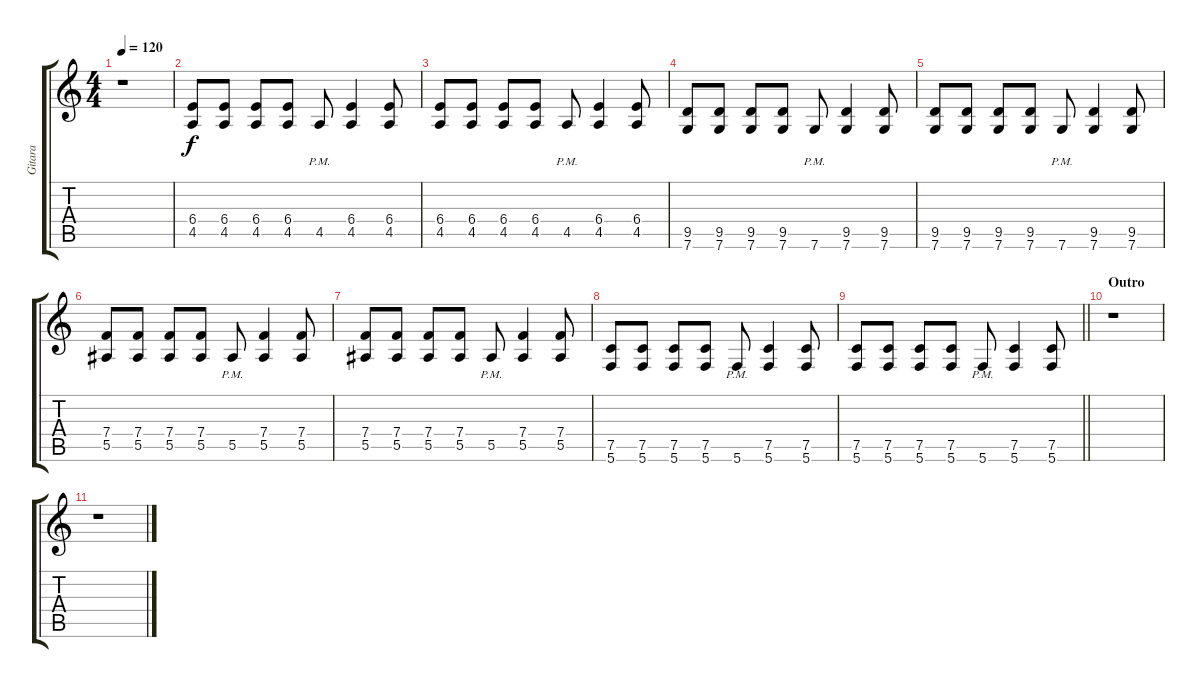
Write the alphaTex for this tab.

\track ("Gitara" "Gitara") {instrument distortionguitar}
\staff {score tabs}
\tuning (C4 G3 Eb3 Bb2 F2 C2) {hide}
\ts (4 4)
\tempo 120
\clef g2
\ks c
r.1{dy f} |
(6.4 4.5).8 (6.4 4.5).8 (6.4 4.5).8 (6.4 4.5).8 4.5{pm}.8 (6.4 4.5).4 (6.4 4.5).8 |
(6.4 4.5).8 (6.4 4.5).8 (6.4 4.5).8 (6.4 4.5).8 4.5{pm}.8 (6.4 4.5).4 (6.4 4.5).8 |
(9.5 7.6).8 (9.5 7.6).8 (9.5 7.6).8 (9.5 7.6).8 7.6{pm}.8 (9.5 7.6).4 (9.5 7.6).8 |
(9.5 7.6).8 (9.5 7.6).8 (9.5 7.6).8 (9.5 7.6).8 7.6{pm}.8 (9.5 7.6).4 (9.5 7.6).8 |
(7.4 5.5).8 (7.4 5.5).8 (7.4 5.5).8 (7.4 5.5).8 5.5{pm}.8 (7.4 5.5).4 (7.4 5.5).8 |
(7.4 5.5).8 (7.4 5.5).8 (7.4 5.5).8 (7.4 5.5).8 5.5{pm}.8 (7.4 5.5).4 (7.4 5.5).8 |
(7.5 5.6).8 (7.5 5.6).8 (7.5 5.6).8 (7.5 5.6).8 5.6{pm}.8 (7.5 5.6).4 (7.5 5.6).8 |
\barLineRight lightlight
(7.5 5.6).8 (7.5 5.6).8 (7.5 5.6).8 (7.5 5.6).8 5.6{pm}.8 (7.5 5.6).4 (7.5 5.6).8 |
\section ("" "Outro")
r.1 |
r.1
